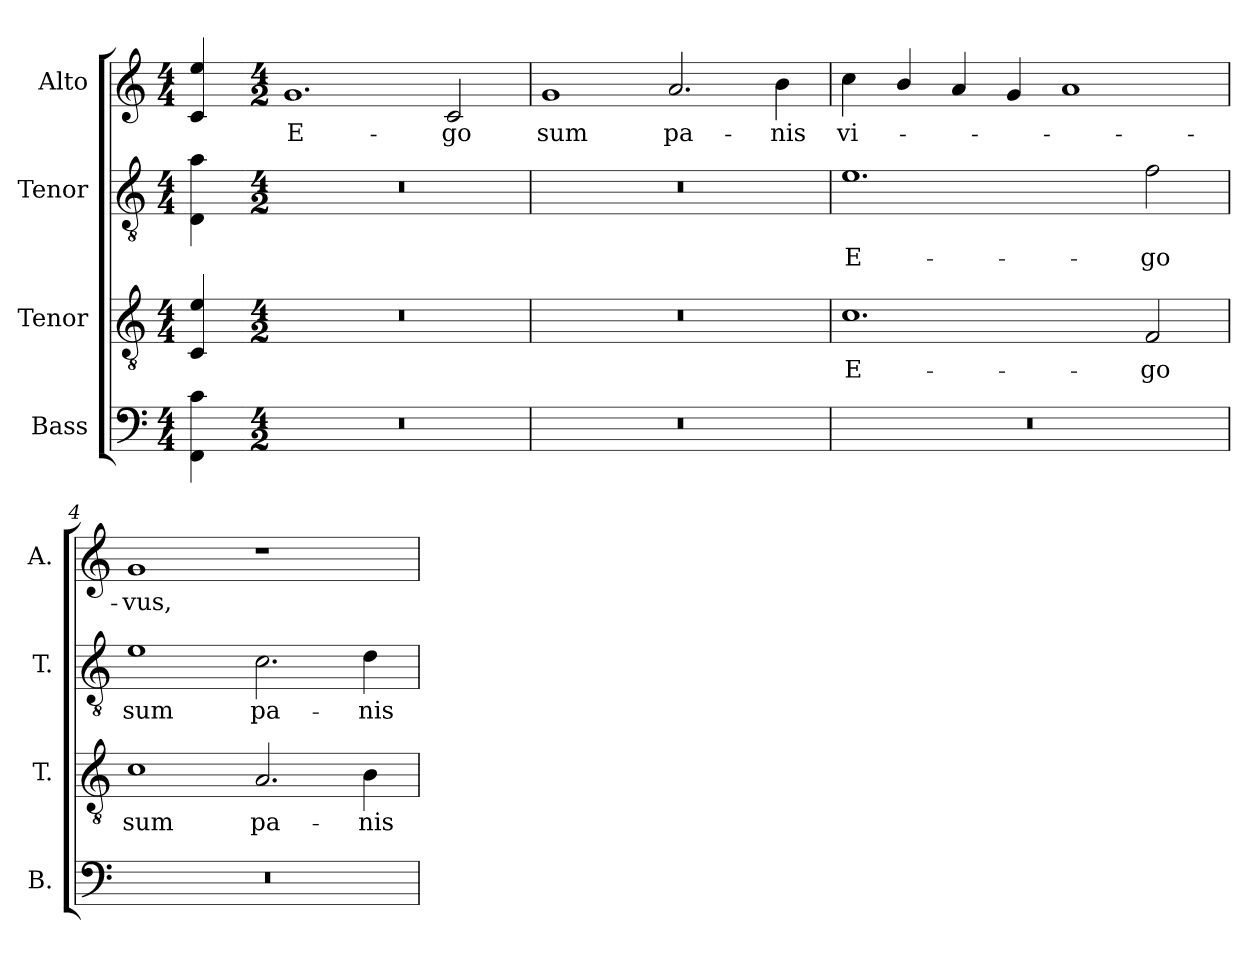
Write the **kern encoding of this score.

**kern	**kern	**text	**kern	**text	**kern	**text
*part4	*part3	*part3	*part2	*part2	*part1	*part1
*staff4	*staff3	*staff3	*staff2	*staff2	*staff1	*staff1
*I"Bass	*I"Tenor	*	*I"Tenor	*	*I"Alto	*
*I'B.	*I'T.	*	*I'T.	*	*I'A.	*
!!LO:PB:g=z
*clefF4	*clefGv2	*	*clefGv2	*	*clefG2	*
*	*ITrd7c12	*	*ITrd7c12	*	*	*
*k[]	*k[]	*	*k[]	*	*k[]	*
*C:	*C:	*	*C:	*	*C:	*
*M4/4	*M4/4	*	*M4/4	*	*M4/4	*
=	=	=	=	=	=	=
4FFi\ 4ci	4CCi/ 4Ei	.	4DDi\ 4Ai	.	4ci/ 4eei	.
=1-	=1-	=1-	=1-	=1-	=1-	=1-
*M4/2	*M4/2	*	*M4/2	*	*M4/2	*
!LO:N:vis=1	!LO:N:vis=1	!	!LO:N:vis=1	!	!	!
!	!	!	!	!	!	!LO:LY:b:color=#000000
0r	0r	.	0r	.	1.gi	E-
!	!	!	!	!	!	!LO:LY:b:color=#000000
.	.	.	.	.	2ci/	-go
=2	=2	=2	=2	=2	=2	=2
!LO:N:vis=1	!LO:N:vis=1	!	!LO:N:vis=1	!	!	!
!	!	!	!	!	!	!LO:LY:b:color=#000000
0r	0r	.	0r	.	1gi	sum
!	!	!	!	!	!	!LO:LY:b:color=#000000
.	.	.	.	.	2.ai/	pa-
!	!	!	!	!	!	!LO:LY:b:color=#000000
.	.	.	.	.	4bi\	-nis
=3	=3	=3	=3	=3	=3	=3
!LO:N:vis=1	!	!	!	!	!	!
!	!	!LO:LY:b:color=#000000	!	!	!	!
!	!	!	!	!LO:LY:b:color=#000000	!	!
!	!	!	!	!	!	!LO:LY:b:color=#000000
0r	1.Ci	E-	1.Ei	E-	4cci\	vi-
.	.	.	.	.	4bi/	.
.	.	.	.	.	4ai/	.
.	.	.	.	.	4gi/	.
.	.	.	.	.	1ai	.
!	!	!LO:LY:b:color=#000000	!	!	!	!
!	!	!	!	!LO:LY:b:color=#000000	!	!
.	2FFi/	-go	2Fi\	-go	.	.
=4	=4	=4	=4	=4	=4	=4
!LO:N:vis=1	!	!	!	!	!	!
!	!	!LO:LY:b:color=#000000	!	!	!	!
!	!	!	!	!LO:LY:b:color=#000000	!	!
!	!	!	!	!	!	!LO:LY:b:color=#000000
0r	1Ci	sum	1Ei	sum	1gi	-vus,
!	!	!LO:LY:b:color=#000000	!	!	!	!
!	!	!	!	!LO:LY:b:color=#000000	!	!
.	2.AAi/	pa-	2.Ci\	pa-	1r	.
!	!	!LO:LY:b:color=#000000	!	!	!	!
!	!	!	!	!LO:LY:b:color=#000000	!	!
.	4BBi\	-nis	4Di\	-nis	.	.
=	=	=	=	=	=	=
*-	*-	*-	*-	*-	*-	*-
